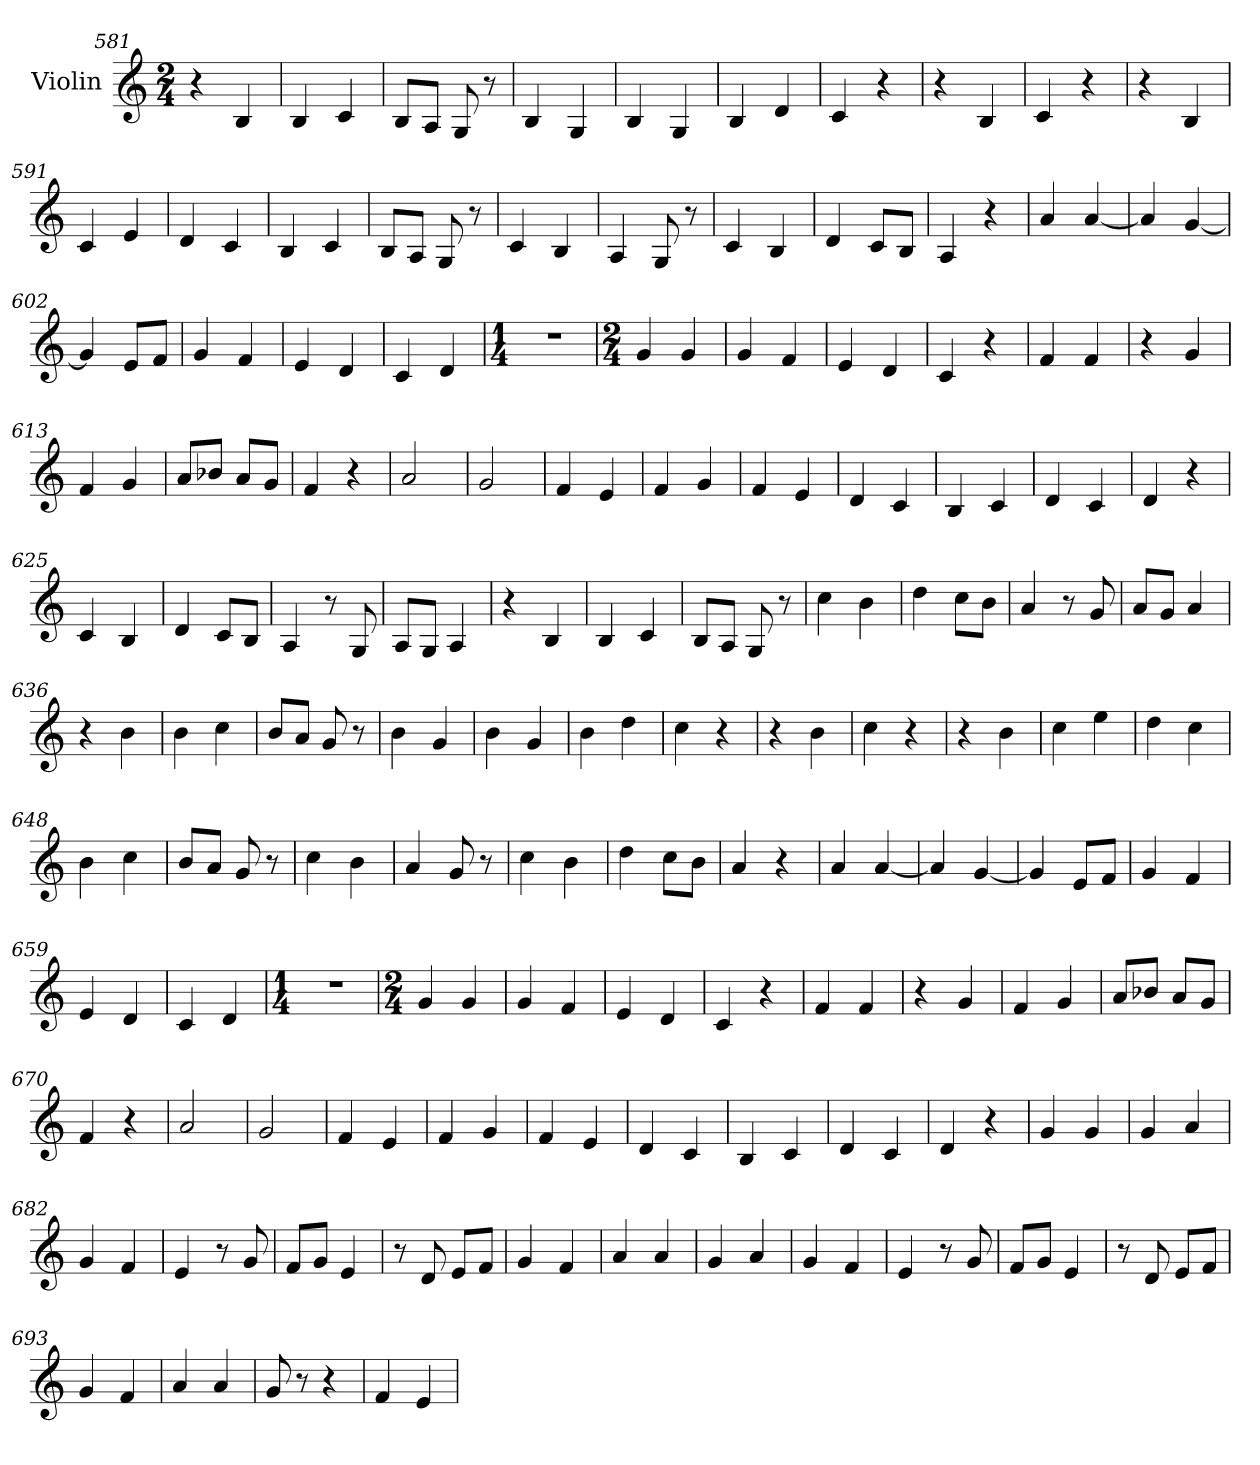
**kern
*part1
*staff1
*I"Violin
*clefG2
*k[]
*M2/4
=581
4r
4B/
=582
4B/
4c/
=583
8B/L
8A/J
8G/
8r
=584
4B/
4G/
=585
4B/
4G/
=586
4B/
4d/
!!LO:LB:g=z
=587
4c/
4r
=588
4r
4B/
=589
4c/
4r
=590
4r
4B/
=591
4c/
4e/
=592
4d/
4c/
=593
4B/
4c/
=594
8B/L
8A/J
8G/
8r
=595
4c/
4B/
=596
4A/
8G/
8r
!!LO:LB:g=z
=597
4c/
4B/
=598
4d/
8c/L
8B/J
=599
4A/
4r
=600
4a/
[4a/
=601
4a/]
[4g/
=602
4g/]
8e/L
8f/J
=603
4g/
4f/
=604
4e/
4d/
=605
4c/
4d/
=606
*M1/4
4r
!!LO:LB:g=z
=607
*M2/4
4g/
4g/
=608
4g/
4f/
=609
4e/
4d/
=610
4c/
4r
=611
4f/
4f/
=612
4r
4g/
=613
4f/
4g/
=614
8a/L
8b-X/J
8a/L
8g/J
=615
4f/
4r
=616
2a/
!!LO:LB:g=z
=617
2g/
=618
4f/
4e/
=619
4f/
4g/
=620
4f/
4e/
=621
4d/
4c/
=622
4B/
4c/
=623
4d/
4c/
=624
4d/
4r
=625
4c/
4B/
=626
4d/
8c/L
8B/J
!!LO:LB:g=z
=627
4A/
8r
8G/
=628
8A/L
8G/J
4A/
=629
4r
4B/
=630
4B/
4c/
=631
8B/L
8A/J
8G/
8r
=632
4cc\
4b\
=633
4dd\
8cc\L
8b\J
=634
4a/
8r
8g/
=635
8a/L
8g/J
4a/
!!LO:PB:g=z
=636
4r
4b\
=637
4b\
4cc\
=638
8b/L
8a/J
8g/
8r
=639
4b\
4g/
=640
4b\
4g/
=641
4b\
4dd\
=642
4cc\
4r
=643
4r
4b\
=644
4cc\
4r
=645
4r
4b\
!!LO:LB:g=z
=646
4cc\
4ee\
=647
4dd\
4cc\
=648
4b\
4cc\
=649
8b/L
8a/J
8g/
8r
=650
4cc\
4b\
=651
4a/
8g/
8r
=652
4cc\
4b\
=653
4dd\
8cc\L
8b\J
=654
4a/
4r
=655
4a/
[4a/
!!LO:LB:g=z
=656
4a/]
[4g/
=657
4g/]
8e/L
8f/J
=658
4g/
4f/
=659
4e/
4d/
=660
4c/
4d/
=661
*M1/4
4r
=662
*M2/4
4g/
4g/
=663
4g/
4f/
=664
4e/
4d/
!!LO:LB:g=z
=665
4c/
4r
=666
4f/
4f/
=667
4r
4g/
=668
4f/
4g/
=669
8a/L
8b-X/J
8a/L
8g/J
=670
4f/
4r
=671
2a/
=672
2g/
=673
4f/
4e/
=674
4f/
4g/
=675
4f/
4e/
!!LO:LB:g=z
=676
4d/
4c/
=677
4B/
4c/
=678
4d/
4c/
=679
4d/
4r
=680
4g/
4g/
=681
4g/
4a/
=682
4g/
4f/
=683
4e/
8r
8g/
=684
8f/L
8g/J
4e/
=685
8r
8d/
8e/L
8f/J
!!LO:LB:g=z
=686
4g/
4f/
=687
4a/
4a/
=688
4g/
4a/
=689
4g/
4f/
=690
4e/
8r
8g/
=691
8f/L
8g/J
4e/
=692
8r
8d/
8e/L
8f/J
=693
4g/
4f/
=694
4a/
4a/
=695
8g/
8r
4r
!!LO:LB:g=z
=696
4f/
4e/
=
*-
